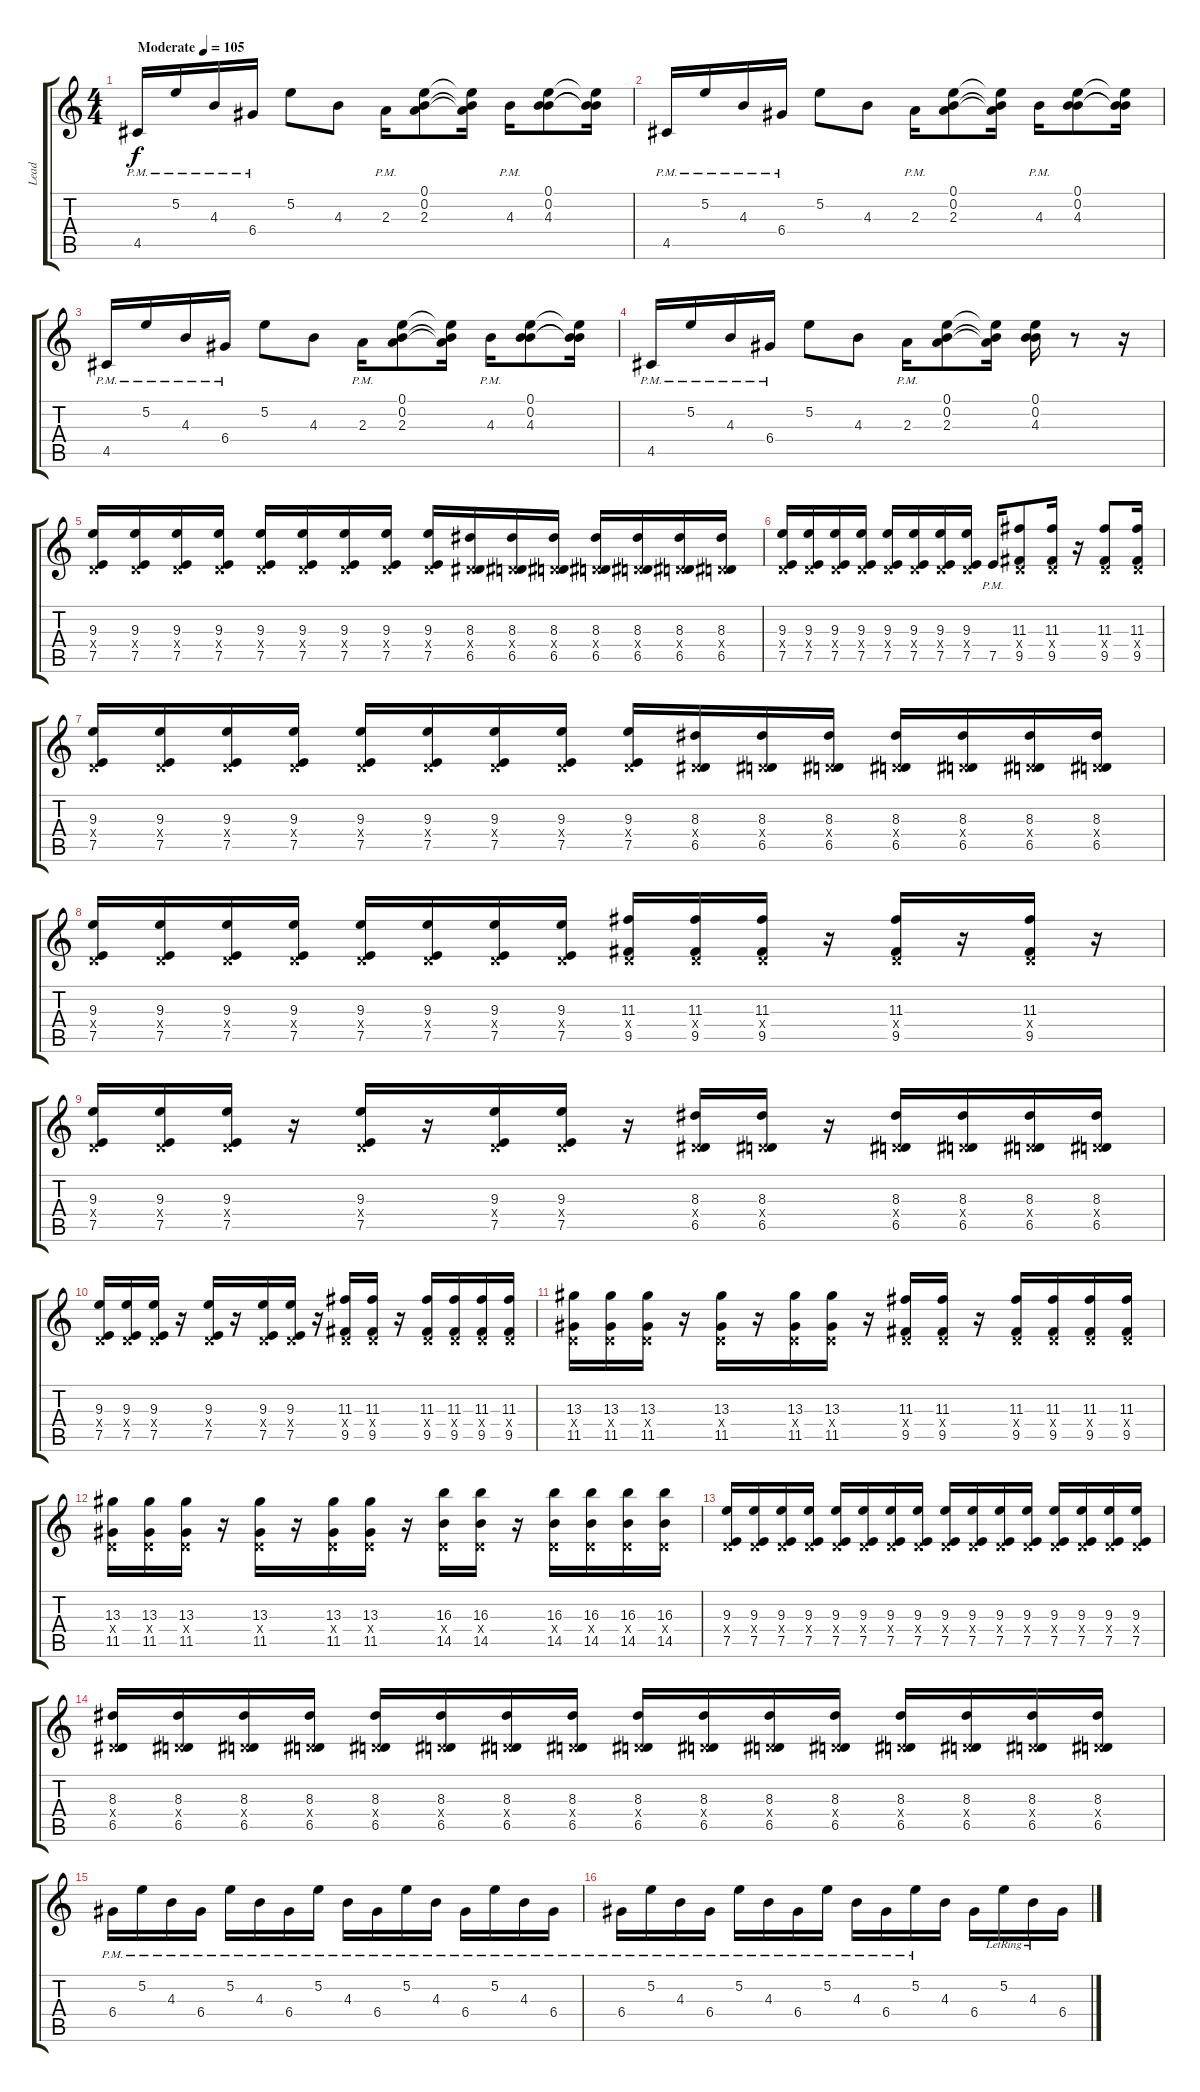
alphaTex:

\track ("Lead" "Lead") {instrument distortionguitar}
\staff {score tabs}
\tuning (E4 B3 G3 D3 A2 E2) {hide}
\ts (4 4)
\tempo (105 "Moderate")
\clef g2
\ks c
4.5{pm}.16{dy f instrument distortionguitar} 5.2{pm}.16 4.3{pm}.16 6.4{pm}.16 5.2.8 4.3.8 2.3{pm}.16 (0.1 0.2 2.3).8 (0.1{t} 0.2{t} 2.3{t}).16 4.3{pm}.16 (0.1 0.2 4.3).8 (0.1{t} 0.2{t} 4.3{t}).16 |
4.5{pm}.16 5.2{pm}.16 4.3{pm}.16 6.4{pm}.16 5.2.8 4.3.8 2.3{pm}.16 (0.1 0.2 2.3).8 (0.1{t} 0.2{t} 2.3{t}).16 4.3{pm}.16 (0.1 0.2 4.3).8 (0.1{t} 0.2{t} 4.3{t}).16 |
4.5{pm}.16 5.2{pm}.16 4.3{pm}.16 6.4{pm}.16 5.2.8 4.3.8 2.3{pm}.16 (0.1 0.2 2.3).8 (0.1{t} 0.2{t} 2.3{t}).16 4.3{pm}.16 (0.1 0.2 4.3).8 (0.1{t} 0.2{t} 4.3{t}).16 |
4.5{pm}.16 5.2{pm}.16 4.3{pm}.16 6.4{pm}.16 5.2.8 4.3.8 2.3{pm}.16 (0.1 0.2 2.3).8 (0.1{t} 0.2{t} 2.3{t}).16 (0.1 0.2 4.3).16 r.8 r.16 |
(9.3 0.4{x} 7.5).16 (9.3 0.4{x} 7.5).16 (9.3 0.4{x} 7.5).16 (9.3 0.4{x} 7.5).16 (9.3 0.4{x} 7.5).16 (9.3 0.4{x} 7.5).16 (9.3 0.4{x} 7.5).16 (9.3 0.4{x} 7.5).16 (9.3 0.4{x} 7.5).16 (8.3 0.4{x} 6.5).16 (8.3 0.4{x} 6.5).16 (8.3 0.4{x} 6.5).16 (8.3 0.4{x} 6.5).16 (8.3 0.4{x} 6.5).16 (8.3 0.4{x} 6.5).16 (8.3 0.4{x} 6.5).16 |
(9.3 0.4{x} 7.5).16 (9.3 0.4{x} 7.5).16 (9.3 0.4{x} 7.5).16 (9.3 0.4{x} 7.5).16 (9.3 0.4{x} 7.5).16 (9.3 0.4{x} 7.5).16 (9.3 0.4{x} 7.5).16 (9.3 0.4{x} 7.5).16 7.5{pm}.16 (11.3 0.4{x} 9.5).8 (11.3 0.4{x} 9.5).16 r.16 (11.3 0.4{x} 9.5).8 (11.3 0.4{x} 9.5).16 |
(9.3 0.4{x} 7.5).16 (9.3 0.4{x} 7.5).16 (9.3 0.4{x} 7.5).16 (9.3 0.4{x} 7.5).16 (9.3 0.4{x} 7.5).16 (9.3 0.4{x} 7.5).16 (9.3 0.4{x} 7.5).16 (9.3 0.4{x} 7.5).16 (9.3 0.4{x} 7.5).16 (8.3 0.4{x} 6.5).16 (8.3 0.4{x} 6.5).16 (8.3 0.4{x} 6.5).16 (8.3 0.4{x} 6.5).16 (8.3 0.4{x} 6.5).16 (8.3 0.4{x} 6.5).16 (8.3 0.4{x} 6.5).16 |
(9.3 0.4{x} 7.5).16 (9.3 0.4{x} 7.5).16 (9.3 0.4{x} 7.5).16 (9.3 0.4{x} 7.5).16 (9.3 0.4{x} 7.5).16 (9.3 0.4{x} 7.5).16 (9.3 0.4{x} 7.5).16 (9.3 0.4{x} 7.5).16 (11.3 0.4{x} 9.5).16 (11.3 0.4{x} 9.5).16 (11.3 0.4{x} 9.5).16 r.16 (11.3 0.4{x} 9.5).16 r.16 (11.3 0.4{x} 9.5).16 r.16 |
(9.3 0.4{x} 7.5).16 (9.3 0.4{x} 7.5).16 (9.3 0.4{x} 7.5).16 r.16 (9.3 0.4{x} 7.5).16 r.16 (9.3 0.4{x} 7.5).16 (9.3 0.4{x} 7.5).16 r.16 (8.3 0.4{x} 6.5).16 (8.3 0.4{x} 6.5).16 r.16 (8.3 0.4{x} 6.5).16 (8.3 0.4{x} 6.5).16 (8.3 0.4{x} 6.5).16 (8.3 0.4{x} 6.5).16 |
(9.3 0.4{x} 7.5).16 (9.3 0.4{x} 7.5).16 (9.3 0.4{x} 7.5).16 r.16 (9.3 0.4{x} 7.5).16 r.16 (9.3 0.4{x} 7.5).16 (9.3 0.4{x} 7.5).16 r.16 (11.3 0.4{x} 9.5).16 (11.3 0.4{x} 9.5).16 r.16 (11.3 0.4{x} 9.5).16 (11.3 0.4{x} 9.5).16 (11.3 0.4{x} 9.5).16 (11.3 0.4{x} 9.5).16 |
(13.3 0.4{x} 11.5).16 (13.3 0.4{x} 11.5).16 (13.3 0.4{x} 11.5).16 r.16 (13.3 0.4{x} 11.5).16 r.16 (13.3 0.4{x} 11.5).16 (13.3 0.4{x} 11.5).16 r.16 (11.3 0.4{x} 9.5).16 (11.3 0.4{x} 9.5).16 r.16 (11.3 0.4{x} 9.5).16 (11.3 0.4{x} 9.5).16 (11.3 0.4{x} 9.5).16 (11.3 0.4{x} 9.5).16 |
(13.3 0.4{x} 11.5).16 (13.3 0.4{x} 11.5).16 (13.3 0.4{x} 11.5).16 r.16 (13.3 0.4{x} 11.5).16 r.16 (13.3 0.4{x} 11.5).16 (13.3 0.4{x} 11.5).16 r.16 (16.3 0.4{x} 14.5).16 (16.3 0.4{x} 14.5).16 r.16 (16.3 0.4{x} 14.5).16 (16.3 0.4{x} 14.5).16 (16.3 0.4{x} 14.5).16 (16.3 0.4{x} 14.5).16 |
(9.3 0.4{x} 7.5).16 (9.3 0.4{x} 7.5).16 (9.3 0.4{x} 7.5).16 (9.3 0.4{x} 7.5).16 (9.3 0.4{x} 7.5).16 (9.3 0.4{x} 7.5).16 (9.3 0.4{x} 7.5).16 (9.3 0.4{x} 7.5).16 (9.3 0.4{x} 7.5).16 (9.3 0.4{x} 7.5).16 (9.3 0.4{x} 7.5).16 (9.3 0.4{x} 7.5).16 (9.3 0.4{x} 7.5).16 (9.3 0.4{x} 7.5).16 (9.3 0.4{x} 7.5).16 (9.3 0.4{x} 7.5).16 |
(8.3 0.4{x} 6.5).16 (8.3 0.4{x} 6.5).16 (8.3 0.4{x} 6.5).16 (8.3 0.4{x} 6.5).16 (8.3 0.4{x} 6.5).16 (8.3 0.4{x} 6.5).16 (8.3 0.4{x} 6.5).16 (8.3 0.4{x} 6.5).16 (8.3 0.4{x} 6.5).16 (8.3 0.4{x} 6.5).16 (8.3 0.4{x} 6.5).16 (8.3 0.4{x} 6.5).16 (8.3 0.4{x} 6.5).16 (8.3 0.4{x} 6.5).16 (8.3 0.4{x} 6.5).16 (8.3 0.4{x} 6.5).16 |
6.4{pm}.16 5.2{pm}.16 4.3{pm}.16 6.4{pm}.16 5.2{pm}.16 4.3{pm}.16 6.4{pm}.16 5.2{pm}.16 4.3{pm}.16 6.4{pm}.16 5.2{pm}.16 4.3{pm}.16 6.4{pm}.16 5.2{pm}.16 4.3{pm}.16 6.4{pm}.16 |
6.4{pm}.16 5.2{pm}.16 4.3{pm}.16 6.4{pm}.16 5.2{pm}.16 4.3{pm}.16 6.4{pm}.16 5.2{pm}.16 4.3{pm}.16 6.4{pm}.16 5.2{pm}.16 4.3.16 6.4.16 5.2{lr}.16 4.3{lr}.16 6.4.16
